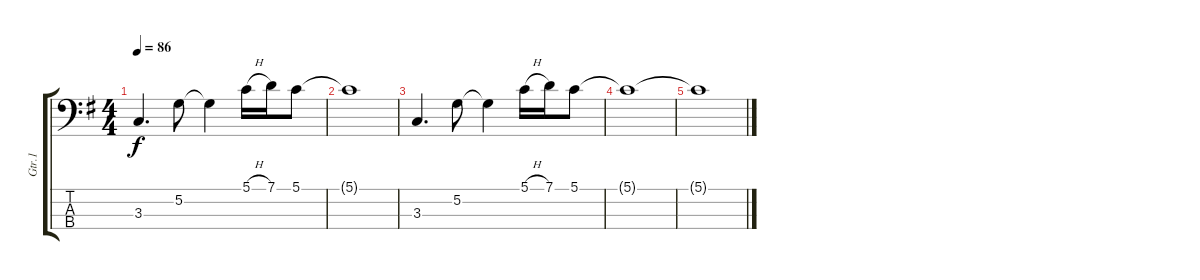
\track ("Gtr.1" "Gtr.1") {instrument electricbassfinger}
\staff {score tabs}
\tuning (G2 D2 A1 E1) {hide}
\ts (4 4)
\tempo 86
\clef f4
\ks g
3.3.4{d dy f} 5.2.8 5.2{t}.4 5.1{h}.16 7.1.16 5.1.8 |
5.1{t}.1 |
3.3.4{d} 5.2.8 5.2{t}.4 5.1{h}.16 7.1.16 5.1.8 |
5.1{t}.1 |
5.1{t}.1
